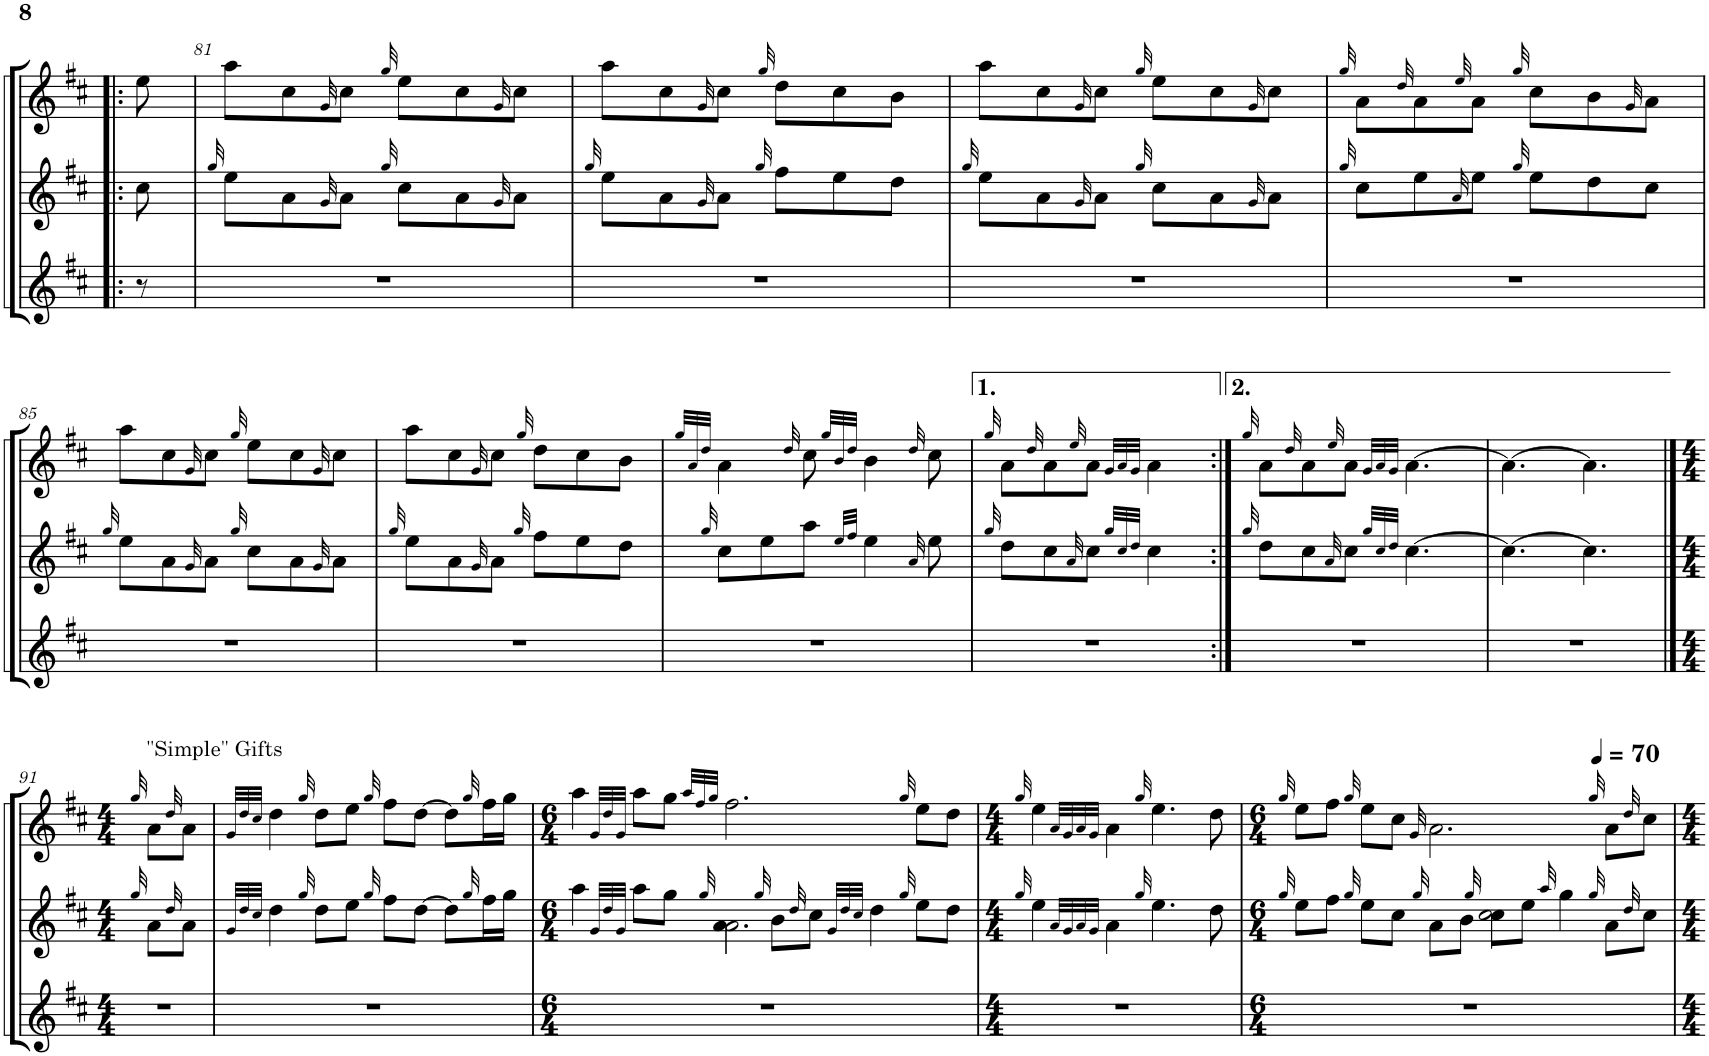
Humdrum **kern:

**kern	**kern	**kern
*part3	*part2	*part1
*staff3	*staff2	*staff1
*I"Oboe 3	*I"Oboe 2	*I"Oboe
*I'Ob	*I'Ob	*I'Ob
!!LO:PB:g=z
*clefG2	*clefG2	*clefG2
*k[f#c#]	*k[f#c#]	*k[f#c#]
*M6/8	*M6/8	*M6/8
=80X2!|:	=80X2!|:	=80X2!|:
8r	8cc#\	8ee\
=81	=81	=81
.	32qgg/	.
2.r	8ee\L	8aa\L
.	8a\	8cc#\
.	32qg/	32qg/
.	8a\J	8cc#\J
.	32qgg/	32qgg/
.	8cc#\L	8ee\L
.	8a\	8cc#\
.	32qg/	32qg/
.	8a\J	8cc#\J
=82	=82	=82
.	32qgg/	.
2.r	8ee\L	8aa\L
.	8a\	8cc#\
.	32qg/	32qg/
.	8a\J	8cc#\J
.	32qgg/	32qgg/
.	8ff#\L	8dd\L
.	8ee\	8cc#\
.	8dd\J	8b\J
=83	=83	=83
.	32qgg/	.
2.r	8ee\L	8aa\L
.	8a\	8cc#\
.	32qg/	32qg/
.	8a\J	8cc#\J
.	32qgg/	32qgg/
.	8cc#\L	8ee\L
.	8a\	8cc#\
.	32qg/	32qg/
.	8a\J	8cc#\J
=84	=84	=84
.	32qgg/	32qgg/
2.r	8cc#\L	8a\L
.	.	32qdd/
.	8ee\	8a\
.	32qa/	32qee/
.	8ee\J	8a\J
.	32qgg/	32qgg/
.	8ee\L	8cc#\L
.	8dd\	8b\
.	.	32qg/
.	8cc#\J	8a\J
!!LO:LB:g=z
=85	=85	=85
.	32qgg/	.
2.r	8ee\L	8aa\L
.	8a\	8cc#\
.	32qg/	32qg/
.	8a\J	8cc#\J
.	32qgg/	32qgg/
.	8cc#\L	8ee\L
.	8a\	8cc#\
.	32qg/	32qg/
.	8a\J	8cc#\J
=86	=86	=86
.	32qgg/	.
2.r	8ee\L	8aa\L
.	8a\	8cc#\
.	32qg/	32qg/
.	8a\J	8cc#\J
.	32qgg/	32qgg/
.	8ff#\L	8dd\L
.	8ee\	8cc#\
.	8dd\J	8b\J
=87	=87	=87
.	.	32qgg/LLL
.	.	32qa/
.	32qgg/	32qdd/JJJ
2.r	8cc#\L	4a\
.	8ee\	.
.	.	32qdd/
.	8aa\J	8cc#\
.	.	32qgg/LLL
.	32qee/LLL	32qb/
.	32qff#/JJJ	32qdd/JJJ
.	4ee\	4b\
.	32qa/	32qdd/
.	8ee\	8cc#\
=88	=88	=88
.	32qgg/	32qgg/
2.r	8dd\L	8a\L
.	.	32qdd/
.	8cc#\	8a\
.	32qa/	32qee/
.	8cc#\J	8a\J
.	32qgg/LLL	32qg/LLL
.	32qcc#/	32qa/
.	32qdd/JJJ	32qg/JJJ
.	4cc#\	4a\
.	8ryy	8ryy
=89:|!	=89:|!	=89:|!
.	32qgg/	32qgg/
2.r	8dd\L	8a\L
.	.	32qdd/
.	8cc#\	8a\
.	32qa/	32qee/
.	8cc#\J	8a\J
.	32qgg/LLL	32qg/LLL
.	32qcc#/	32qa/
.	32qdd/JJJ	32qg/JJJ
.	[4.cc#\	[4.a\
=90	=90	=90
2.r	4.cc#\_	4.a\_
.	4.cc#\]	4.a\]
!!LO:LB:g=z
==91	==91	==91
*M4/4	*M4/4	*M4/4
*	*	*MM70
.	32qgg/	32qgg/
!	!	!LO:TX:a:t="Simple" Gifts
1r	8a\L	8a\L
.	32qdd/	32qdd/
.	8a\J	8a\J
.	2.ryy	2.ryy
=92	=92	=92
.	32qg/LLL	32qg/LLL
.	32qdd/	32qdd/
.	32qcc#/JJJ	32qcc#/JJJ
1r	4dd\	4dd\
.	32qgg/	32qgg/
.	8dd\L	8dd\L
.	8ee\J	8ee\J
.	32qgg/	32qgg/
.	8ff#\L	8ff#\L
.	[8dd\J	[8dd\J
.	8dd\L]	8dd\L]
.	32qgg/	32qgg/
.	16ff#\L	16ff#\L
.	16gg\JJ	16gg\JJ
=93	=93	=93
*M6/4	*M6/4	*M6/4
*	*^	*
1.r	4aa\	4ryy	4aa\
.	32qg/LLL	.	32qg/LLL
.	32qdd/	.	32qdd/
.	32qg/JJJ	.	32qg/JJJ
.	8aa\L	4ryy	8aa\L
.	8gg\J	.	8gg\J
.	.	.	32qaa/LLL
.	.	.	32qff#/
.	32qgg/	.	32qgg/JJJ
.	4a\	2.a\	2.ff#\
.	32qgg/	.	.
.	8b\L	.	.
.	32qdd/	.	.
.	8cc#\J	.	.
.	32qg/LLL	.	.
.	32qdd/	.	.
.	32qcc#/JJJ	.	.
.	4dd\	.	.
.	32qgg/	.	32qgg/
.	8ee\L	4ryy	8ee\L
.	8dd\J	.	8dd\J
*	*v	*v	*
=94	=94	=94
*M4/4	*M4/4	*M4/4
.	32qgg/	32qgg/
1r	4ee\	4ee\
.	32qa/LLL	32qa/LLL
.	32qg/	32qg/
.	32qa/	32qa/
.	32qg/JJJ	32qg/JJJ
.	4a\	4a\
.	32qgg/	32qgg/
.	4.ee\	4.ee\
.	8dd\	8dd\
=95	=95	=95
*M6/4	*M6/4	*M6/4
.	32qgg/	32qgg/
*	*^	*
1.r	8ee\L	2ryy	8ee\L
.	8ff#\J	.	8ff#\J
.	32qgg/	.	32qgg/
.	8ee\L	.	8ee\L
.	8cc#\J	.	8cc#\J
.	.	32qgg/	32qg/
.	8ryy	8a\L	2.a\
.	8ryy	8b\J	.
.	32qgg/	.	.
.	2cc#\	8cc#\L	.
.	.	8ee\J	.
.	.	32qaa/	.
.	.	4gg\	.
.	32qgg/	.	32qgg/
.	8a\L	4ryy	8a\L
.	32qdd/	.	32qdd/
.	8cc#\J	.	8cc#\J
*	*v	*v	*
=	=	=
*-	*-	*-
